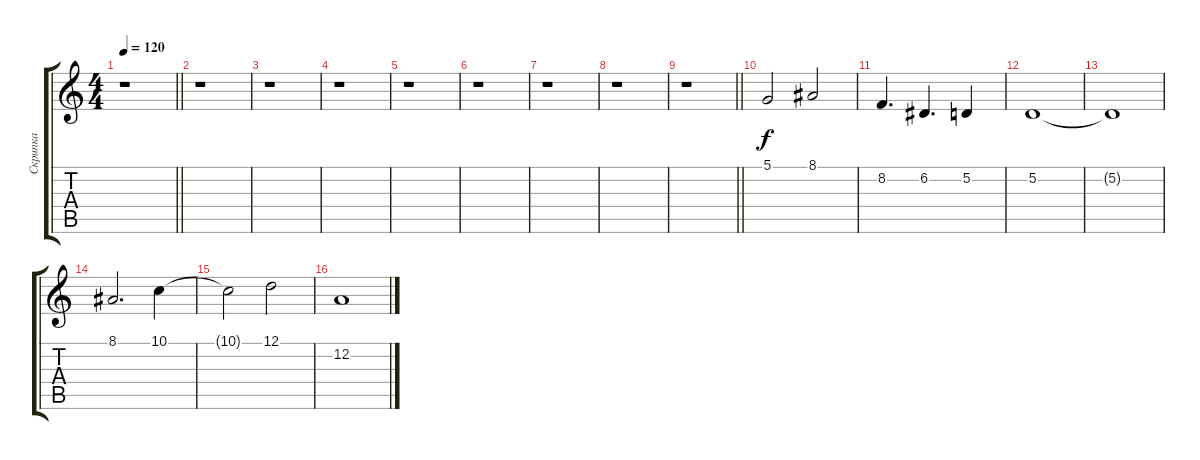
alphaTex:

\track ("Скрипка" "Скрипка") {instrument violin}
\staff {score tabs}
\tuning (D4 A3 F3 C3 G2 C2) {hide}
\ts (4 4)
\tempo 120
\clef g2
\barLineRight lightlight
\ks c
r.1{dy fff} |
\section ("" " ")
r.1 |
r.1 |
r.1 |
r.1 |
r.1 |
r.1 |
r.1 |
\barLineRight lightlight
r.1 |
\section ("" " ")
5.1.2{dy f} 8.1.2 |
8.2.4{d} 6.2.4{d} 5.2.4 |
5.2.1 |
5.2{t}.1 |
8.1.2{d} 10.1.4 |
10.1{t}.2 12.1.2 |
12.2.1
